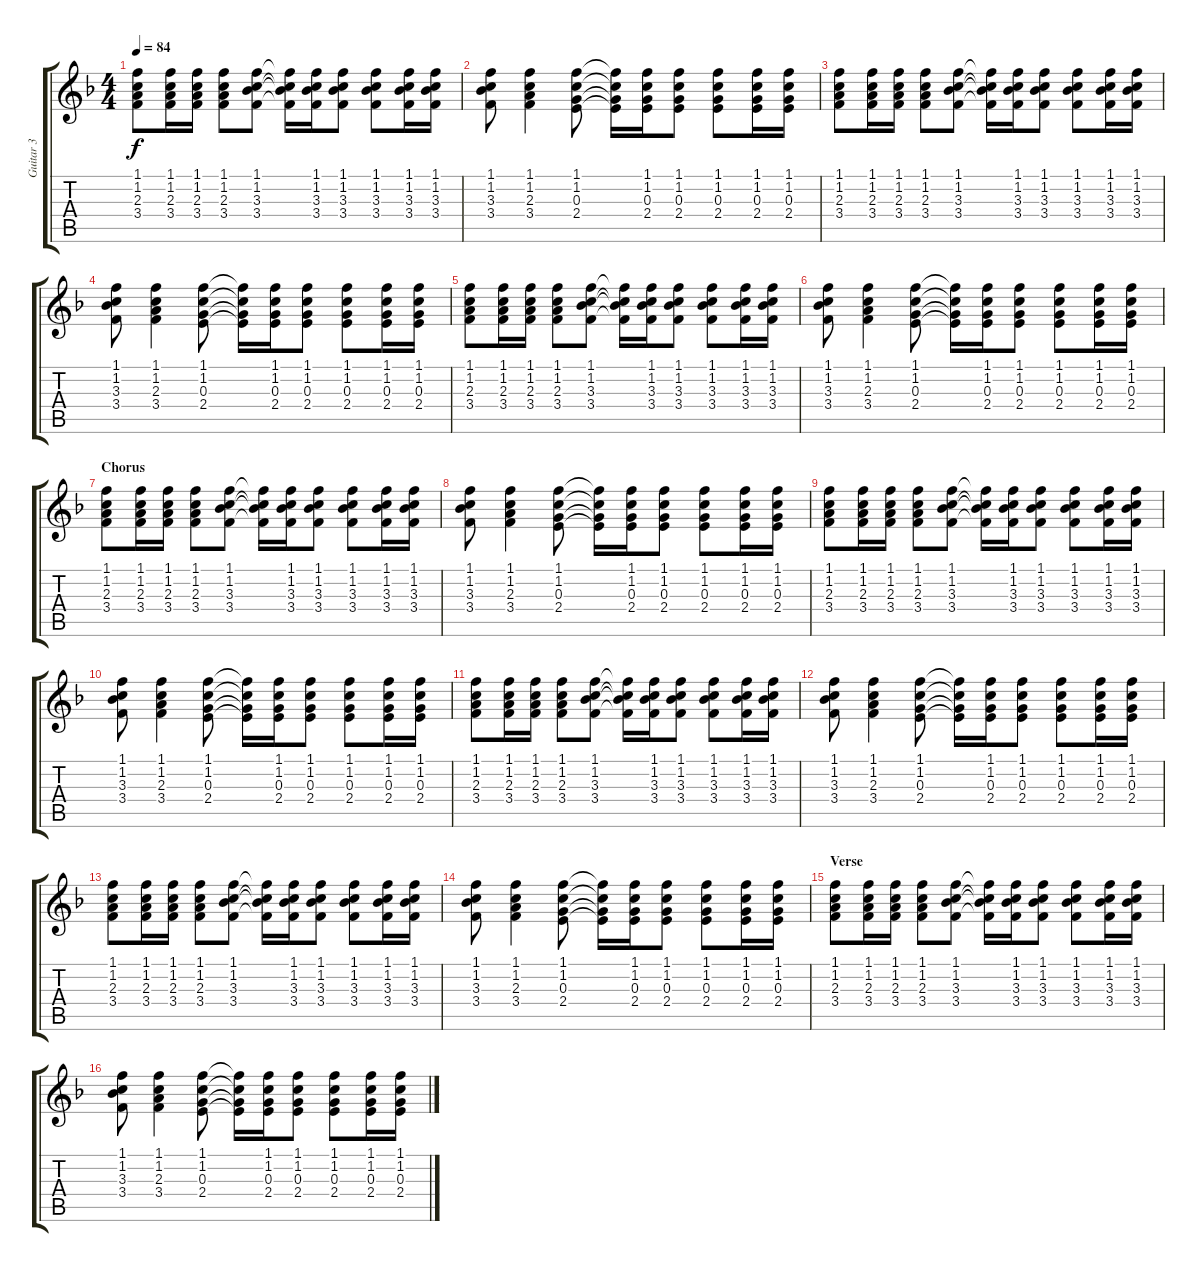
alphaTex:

\track ("Guitar 3" "Guitar 3") {instrument acousticguitarnylon}
\staff {score tabs}
\tuning (E4 B3 G3 D3 A2 E2) {hide}
\ts (4 4)
\tempo 84
\clef g2
\ks f
(1.1 1.2 2.3 3.4).8{dy f} (1.1 1.2 2.3 3.4).16 (1.1 1.2 2.3 3.4).16 (1.1 1.2 2.3 3.4).8 (1.1 1.2 3.3 3.4).8 (1.1{t} 1.2{t} 3.3{t} 3.4{t}).16 (1.1 1.2 3.3 3.4).16 (1.1 1.2 3.3 3.4).8 (1.1 1.2 3.3 3.4).8 (1.1 1.2 3.3 3.4).16 (1.1 1.2 3.3 3.4).16 |
(1.1 1.2 3.3 3.4).8 (1.1 1.2 2.3 3.4).4 (1.1 1.2 0.3 2.4).8 (1.1{t} 1.2{t} 0.3{t} 2.4{t}).16 (1.1 1.2 0.3 2.4).16 (1.1 1.2 0.3 2.4).8 (1.1 1.2 0.3 2.4).8 (1.1 1.2 0.3 2.4).16 (1.1 1.2 0.3 2.4).16 |
(1.1 1.2 2.3 3.4).8 (1.1 1.2 2.3 3.4).16 (1.1 1.2 2.3 3.4).16 (1.1 1.2 2.3 3.4).8 (1.1 1.2 3.3 3.4).8 (1.1{t} 1.2{t} 3.3{t} 3.4{t}).16 (1.1 1.2 3.3 3.4).16 (1.1 1.2 3.3 3.4).8 (1.1 1.2 3.3 3.4).8 (1.1 1.2 3.3 3.4).16 (1.1 1.2 3.3 3.4).16 |
(1.1 1.2 3.3 3.4).8 (1.1 1.2 2.3 3.4).4 (1.1 1.2 0.3 2.4).8 (1.1{t} 1.2{t} 0.3{t} 2.4{t}).16 (1.1 1.2 0.3 2.4).16 (1.1 1.2 0.3 2.4).8 (1.1 1.2 0.3 2.4).8 (1.1 1.2 0.3 2.4).16 (1.1 1.2 0.3 2.4).16 |
(1.1 1.2 2.3 3.4).8 (1.1 1.2 2.3 3.4).16 (1.1 1.2 2.3 3.4).16 (1.1 1.2 2.3 3.4).8 (1.1 1.2 3.3 3.4).8 (1.1{t} 1.2{t} 3.3{t} 3.4{t}).16 (1.1 1.2 3.3 3.4).16 (1.1 1.2 3.3 3.4).8 (1.1 1.2 3.3 3.4).8 (1.1 1.2 3.3 3.4).16 (1.1 1.2 3.3 3.4).16 |
(1.1 1.2 3.3 3.4).8 (1.1 1.2 2.3 3.4).4 (1.1 1.2 0.3 2.4).8 (1.1{t} 1.2{t} 0.3{t} 2.4{t}).16 (1.1 1.2 0.3 2.4).16 (1.1 1.2 0.3 2.4).8 (1.1 1.2 0.3 2.4).8 (1.1 1.2 0.3 2.4).16 (1.1 1.2 0.3 2.4).16 |
\section ("" "Chorus")
(1.1 1.2 2.3 3.4).8{volume 11} (1.1 1.2 2.3 3.4).16 (1.1 1.2 2.3 3.4).16 (1.1 1.2 2.3 3.4).8 (1.1 1.2 3.3 3.4).8 (1.1{t} 1.2{t} 3.3{t} 3.4{t}).16 (1.1 1.2 3.3 3.4).16 (1.1 1.2 3.3 3.4).8 (1.1 1.2 3.3 3.4).8 (1.1 1.2 3.3 3.4).16 (1.1 1.2 3.3 3.4).16 |
(1.1 1.2 3.3 3.4).8 (1.1 1.2 2.3 3.4).4 (1.1 1.2 0.3 2.4).8 (1.1{t} 1.2{t} 0.3{t} 2.4{t}).16 (1.1 1.2 0.3 2.4).16 (1.1 1.2 0.3 2.4).8 (1.1 1.2 0.3 2.4).8 (1.1 1.2 0.3 2.4).16 (1.1 1.2 0.3 2.4).16 |
(1.1 1.2 2.3 3.4).8 (1.1 1.2 2.3 3.4).16 (1.1 1.2 2.3 3.4).16 (1.1 1.2 2.3 3.4).8 (1.1 1.2 3.3 3.4).8 (1.1{t} 1.2{t} 3.3{t} 3.4{t}).16 (1.1 1.2 3.3 3.4).16 (1.1 1.2 3.3 3.4).8 (1.1 1.2 3.3 3.4).8 (1.1 1.2 3.3 3.4).16 (1.1 1.2 3.3 3.4).16 |
(1.1 1.2 3.3 3.4).8 (1.1 1.2 2.3 3.4).4 (1.1 1.2 0.3 2.4).8 (1.1{t} 1.2{t} 0.3{t} 2.4{t}).16 (1.1 1.2 0.3 2.4).16 (1.1 1.2 0.3 2.4).8 (1.1 1.2 0.3 2.4).8 (1.1 1.2 0.3 2.4).16 (1.1 1.2 0.3 2.4).16 |
(1.1 1.2 2.3 3.4).8 (1.1 1.2 2.3 3.4).16 (1.1 1.2 2.3 3.4).16 (1.1 1.2 2.3 3.4).8 (1.1 1.2 3.3 3.4).8 (1.1{t} 1.2{t} 3.3{t} 3.4{t}).16 (1.1 1.2 3.3 3.4).16 (1.1 1.2 3.3 3.4).8 (1.1 1.2 3.3 3.4).8 (1.1 1.2 3.3 3.4).16 (1.1 1.2 3.3 3.4).16 |
(1.1 1.2 3.3 3.4).8 (1.1 1.2 2.3 3.4).4 (1.1 1.2 0.3 2.4).8 (1.1{t} 1.2{t} 0.3{t} 2.4{t}).16 (1.1 1.2 0.3 2.4).16 (1.1 1.2 0.3 2.4).8 (1.1 1.2 0.3 2.4).8 (1.1 1.2 0.3 2.4).16 (1.1 1.2 0.3 2.4).16 |
(1.1 1.2 2.3 3.4).8 (1.1 1.2 2.3 3.4).16 (1.1 1.2 2.3 3.4).16 (1.1 1.2 2.3 3.4).8 (1.1 1.2 3.3 3.4).8 (1.1{t} 1.2{t} 3.3{t} 3.4{t}).16 (1.1 1.2 3.3 3.4).16 (1.1 1.2 3.3 3.4).8 (1.1 1.2 3.3 3.4).8 (1.1 1.2 3.3 3.4).16 (1.1 1.2 3.3 3.4).16 |
(1.1 1.2 3.3 3.4).8 (1.1 1.2 2.3 3.4).4 (1.1 1.2 0.3 2.4).8 (1.1{t} 1.2{t} 0.3{t} 2.4{t}).16 (1.1 1.2 0.3 2.4).16 (1.1 1.2 0.3 2.4).8 (1.1 1.2 0.3 2.4).8 (1.1 1.2 0.3 2.4).16 (1.1 1.2 0.3 2.4).16 |
\section ("" "Verse")
(1.1 1.2 2.3 3.4).8 (1.1 1.2 2.3 3.4).16 (1.1 1.2 2.3 3.4).16 (1.1 1.2 2.3 3.4).8 (1.1 1.2 3.3 3.4).8 (1.1{t} 1.2{t} 3.3{t} 3.4{t}).16 (1.1 1.2 3.3 3.4).16 (1.1 1.2 3.3 3.4).8 (1.1 1.2 3.3 3.4).8 (1.1 1.2 3.3 3.4).16 (1.1 1.2 3.3 3.4).16 |
(1.1 1.2 3.3 3.4).8 (1.1 1.2 2.3 3.4).4 (1.1 1.2 0.3 2.4).8 (1.1{t} 1.2{t} 0.3{t} 2.4{t}).16 (1.1 1.2 0.3 2.4).16 (1.1 1.2 0.3 2.4).8 (1.1 1.2 0.3 2.4).8 (1.1 1.2 0.3 2.4).16 (1.1 1.2 0.3 2.4).16
